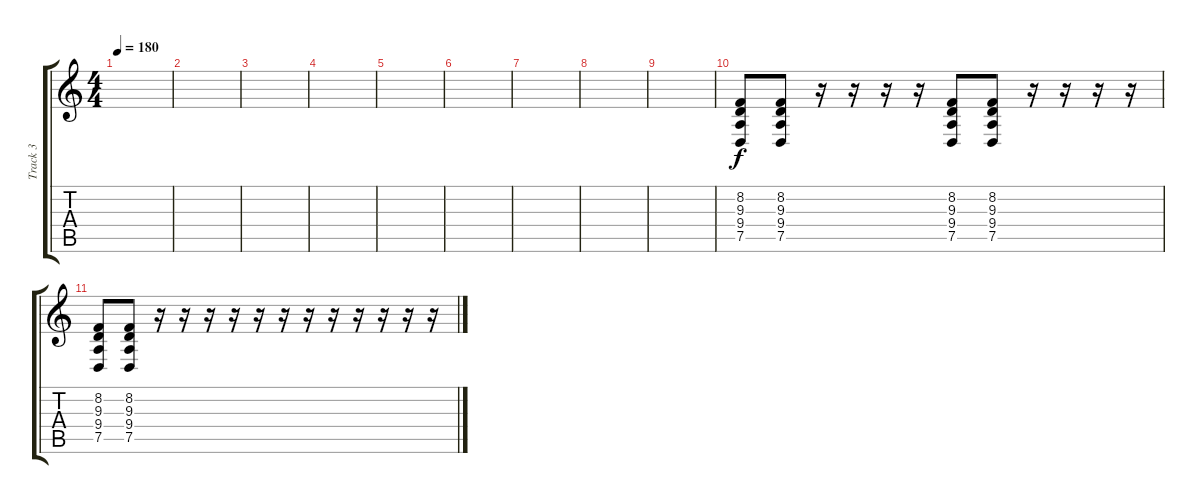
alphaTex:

\track ("Track 3" "Track 3") {instrument choiraahs}
\staff {score tabs}
\tuning (D4 A3 F3 C3 G2 D2) {hide}
\ts (4 4)
\tempo 180
\clef g2
\ks c
|
|
|
|
|
|
|
|
|
(8.2 9.3 9.4 7.5).8 (8.2 9.3 9.4 7.5).8 r.16 r.16 r.16 r.16 (8.2 9.3 9.4 7.5).8 (8.2 9.3 9.4 7.5).8 r.16 r.16 r.16 r.16 |
(8.2 9.3 9.4 7.5).8 (8.2 9.3 9.4 7.5).8 r.16 r.16 r.16 r.16 r.16 r.16 r.16 r.16 r.16 r.16 r.16 r.16
